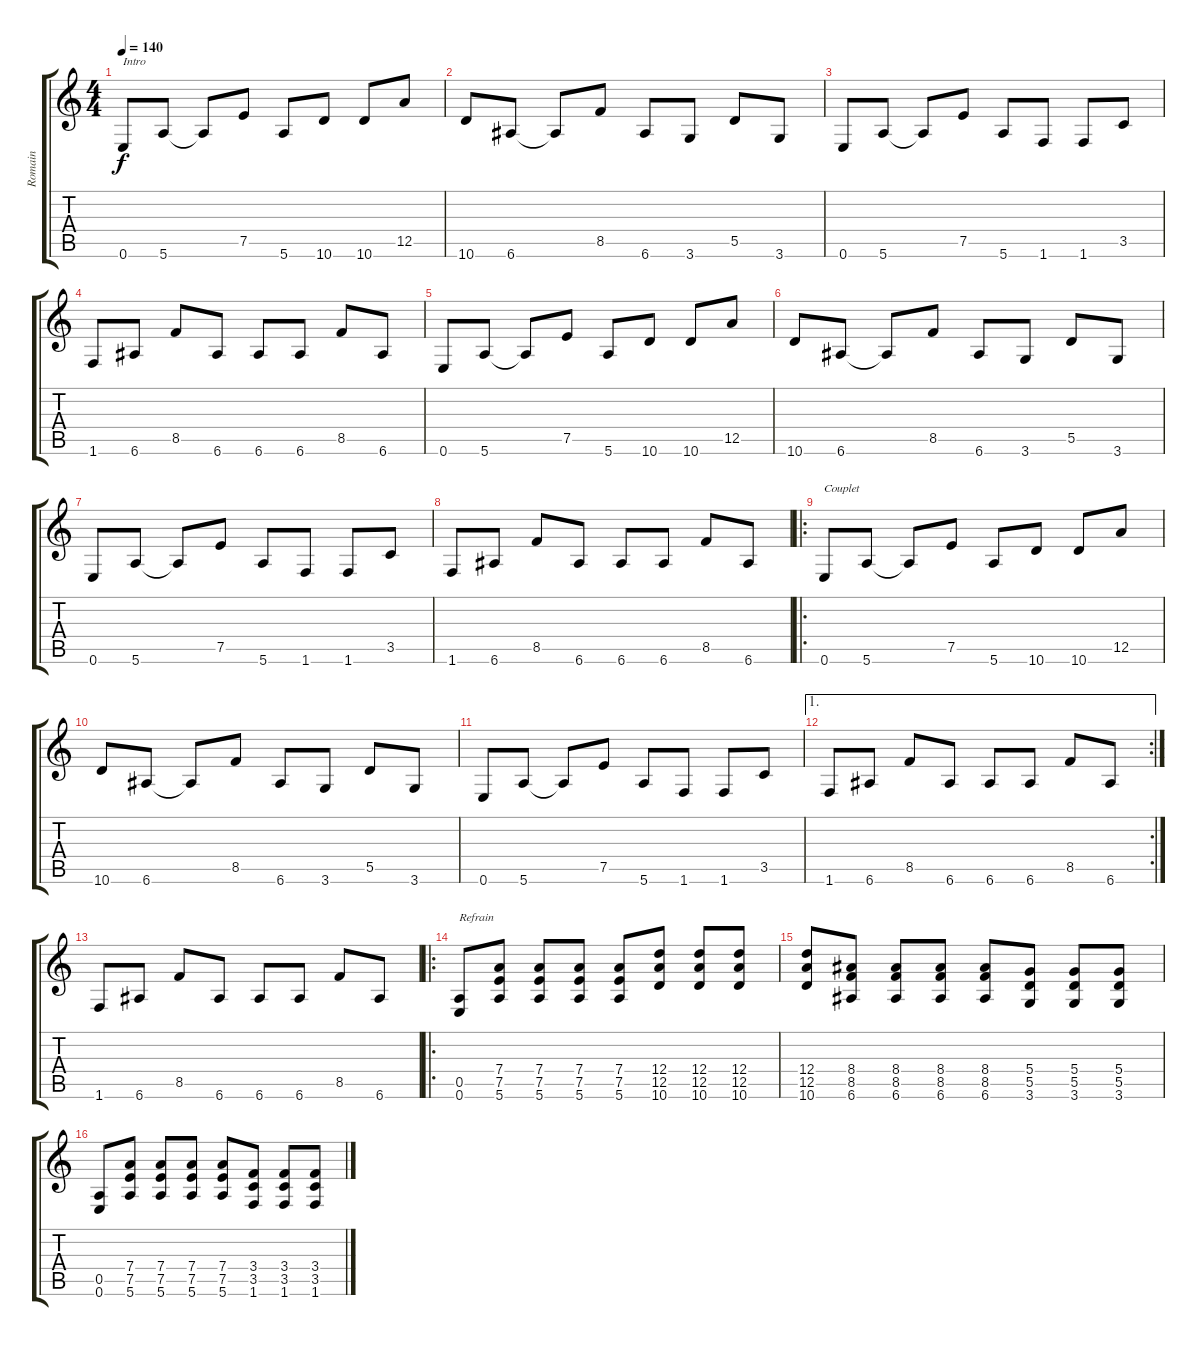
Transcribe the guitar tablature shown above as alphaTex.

\track ("Romain" "Romain") {instrument distortionguitar}
\staff {score tabs}
\tuning (E4 B3 G3 D3 A2 E2) {hide}
\ts (4 4)
\tempo 140
\clef g2
\ks c
0.6.8{txt "Intro" dy f instrument electricguitarclean} 5.6.8 5.6{t}.8 7.5.8 5.6.8 10.6.8 10.6.8 12.5.8 |
10.6.8 6.6.8 6.6{t}.8 8.5.8 6.6.8 3.6.8 5.5.8 3.6.8 |
0.6.8 5.6.8 5.6{t}.8 7.5.8 5.6.8 1.6.8 1.6.8 3.5.8 |
1.6.8 6.6.8 8.5.8 6.6.8 6.6.8 6.6.8 8.5.8 6.6.8 |
0.6.8 5.6.8 5.6{t}.8 7.5.8 5.6.8 10.6.8 10.6.8 12.5.8 |
10.6.8 6.6.8 6.6{t}.8 8.5.8 6.6.8 3.6.8 5.5.8 3.6.8 |
0.6.8 5.6.8 5.6{t}.8 7.5.8 5.6.8 1.6.8 1.6.8 3.5.8 |
1.6.8 6.6.8 8.5.8 6.6.8 6.6.8 6.6.8 8.5.8 6.6.8 |
\ro
0.6.8{txt "Couplet"} 5.6.8 5.6{t}.8 7.5.8 5.6.8 10.6.8 10.6.8 12.5.8 |
10.6.8 6.6.8 6.6{t}.8 8.5.8 6.6.8 3.6.8 5.5.8 3.6.8 |
0.6.8 5.6.8 5.6{t}.8 7.5.8 5.6.8 1.6.8 1.6.8 3.5.8 |
\ae 1
\rc 2
1.6.8 6.6.8 8.5.8 6.6.8 6.6.8 6.6.8 8.5.8 6.6.8 |
1.6.8 6.6.8 8.5.8 6.6.8 6.6.8 6.6.8 8.5.8 6.6.8 |
\ro
(0.5 0.6).8{txt "Refrain"} (7.4 7.5 5.6).8 (7.4 7.5 5.6).8 (7.4 7.5 5.6).8 (7.4 7.5 5.6).8 (12.4 12.5 10.6).8 (12.4 12.5 10.6).8 (12.4 12.5 10.6).8 |
(12.4 12.5 10.6).8 (8.4 8.5 6.6).8 (8.4 8.5 6.6).8 (8.4 8.5 6.6).8 (8.4 8.5 6.6).8 (5.4 5.5 3.6).8 (5.4 5.5 3.6).8 (5.4 5.5 3.6).8 |
(0.5 0.6).8 (7.4 7.5 5.6).8 (7.4 7.5 5.6).8 (7.4 7.5 5.6).8 (7.4 7.5 5.6).8 (3.4 3.5 1.6).8 (3.4 3.5 1.6).8 (3.4 3.5 1.6).8
